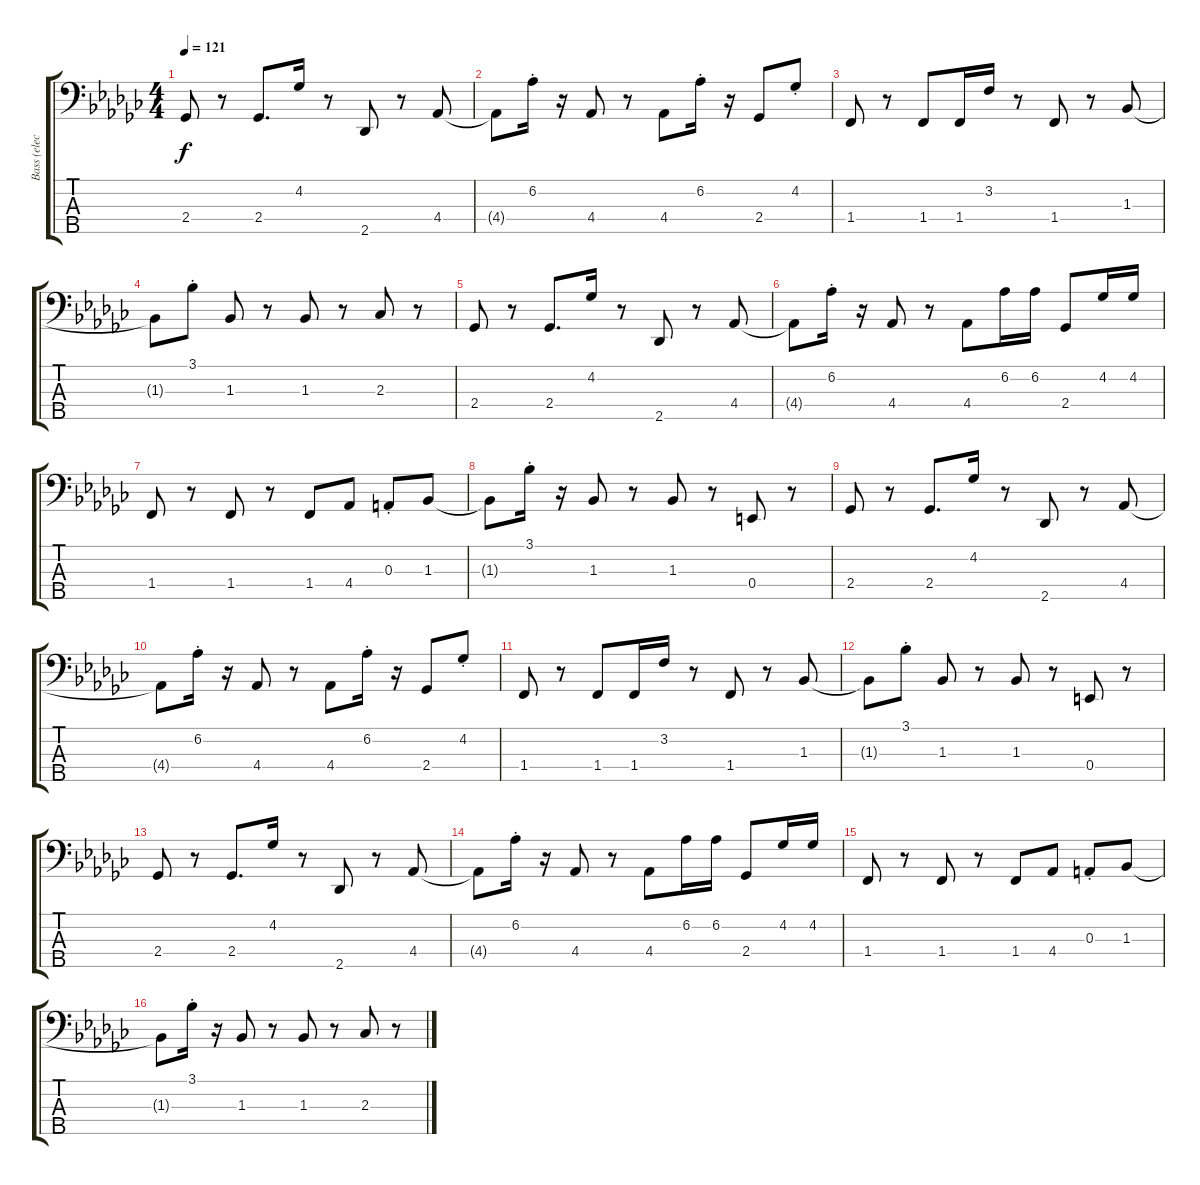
\track ("Bass (elec.)" "Bass (elec") {instrument electricbasspick}
\staff {score tabs}
\tuning (G2 D2 A1 E1 B0) {hide}
\ts (4 4)
\tempo 121
\clef f4
\ks ebminor
2.4.8{dy f} r.8 2.4.8{d} 4.2.16 r.8 2.5.8 r.8 4.4.8 |
4.4{t}.8 6.2{st}.16 r.16 4.4.8 r.8 4.4.8 6.2{st}.16 r.16 2.4.8 4.2{st}.8 |
1.4.8 r.8 1.4.8 1.4.16 3.2.16 r.8 1.4.8 r.8 1.3.8 |
1.3{t}.8 3.1{st}.8 1.3.8 r.8 1.3.8 r.8 2.3.8 r.8 |
2.4.8 r.8 2.4.8{d} 4.2.16 r.8 2.5.8 r.8 4.4.8 |
4.4{t}.8 6.2{st}.16 r.16 4.4.8 r.8 4.4.8 6.2.16 6.2.16 2.4.8 4.2.16 4.2.16 |
1.4.8 r.8 1.4.8 r.8 1.4.8 4.4.8 0.3{st}.8 1.3.8 |
1.3{t}.8 3.1{st}.16 r.16 1.3.8 r.8 1.3.8 r.8 0.4.8 r.8 |
2.4.8{volume 9} r.8 2.4.8{d} 4.2.16 r.8 2.5.8 r.8 4.4.8 |
4.4{t}.8 6.2{st}.16 r.16 4.4.8 r.8 4.4.8 6.2{st}.16 r.16 2.4.8 4.2{st}.8 |
1.4.8 r.8 1.4.8 1.4.16 3.2.16 r.8 1.4.8 r.8 1.3.8 |
1.3{t}.8 3.1{st}.8 1.3.8 r.8 1.3.8 r.8 0.4.8 r.8 |
2.4.8{volume 6} r.8 2.4.8{d} 4.2.16 r.8 2.5.8 r.8 4.4.8 |
4.4{t}.8 6.2{st}.16 r.16 4.4.8 r.8 4.4.8 6.2.16 6.2.16 2.4.8 4.2.16 4.2.16 |
1.4.8 r.8 1.4.8 r.8 1.4.8 4.4.8 0.3{st}.8 1.3.8 |
1.3{t}.8 3.1{st}.16 r.16 1.3.8 r.8 1.3.8 r.8 2.3.8 r.8
